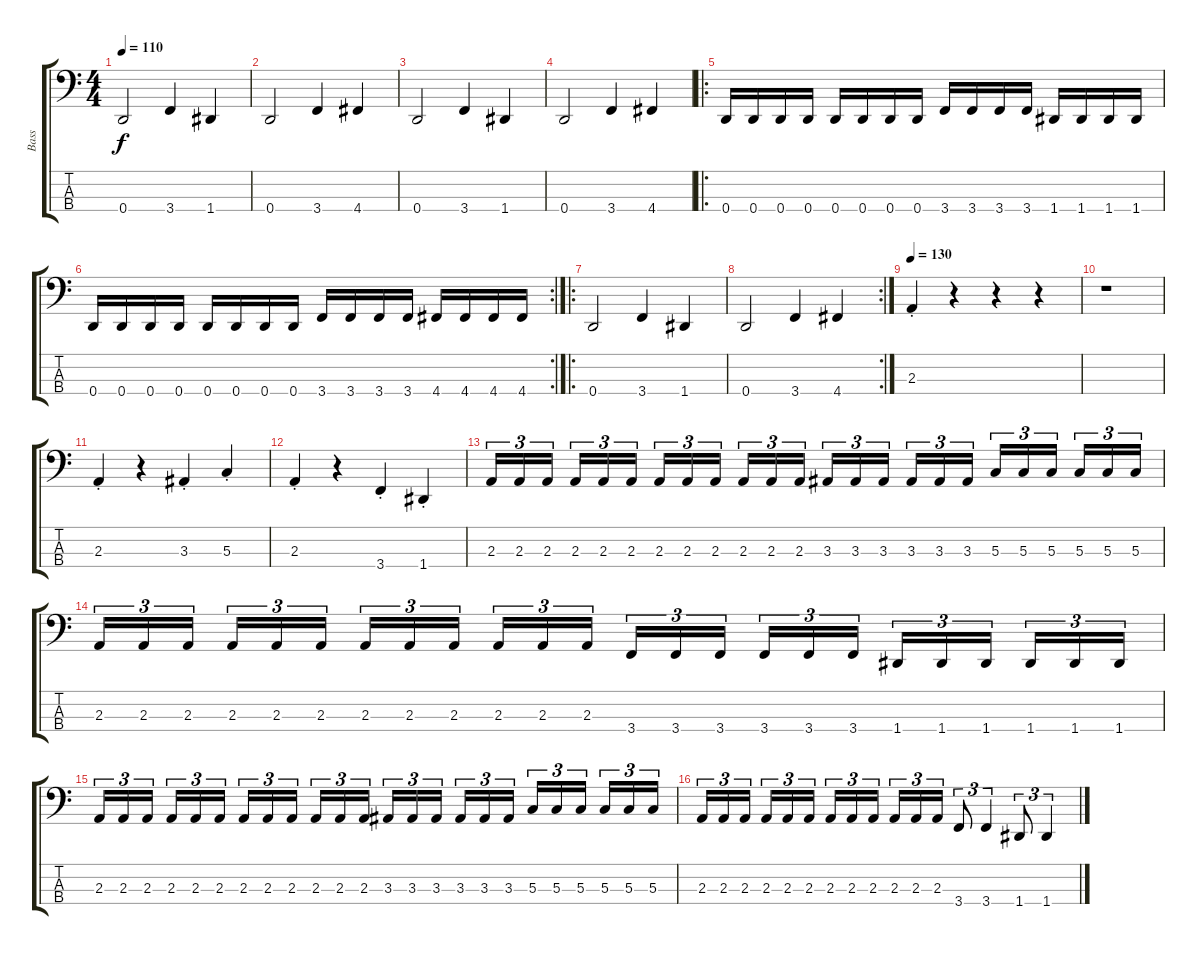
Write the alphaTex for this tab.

\track ("Bass" "Bass") {instrument electricbasspick}
\staff {score tabs}
\tuning (F2 C2 G1 D1) {hide}
\ts (4 4)
\tempo 110
\clef f4
\ks c
0.4.2{dy f} 3.4.4 1.4.4 |
0.4.2 3.4.4 4.4.4 |
0.4.2 3.4.4 1.4.4 |
0.4.2 3.4.4 4.4.4 |
\ro
0.4.16 0.4.16 0.4.16 0.4.16 0.4.16 0.4.16 0.4.16 0.4.16 3.4.16 3.4.16 3.4.16 3.4.16 1.4.16 1.4.16 1.4.16 1.4.16 |
\rc 2
0.4.16 0.4.16 0.4.16 0.4.16 0.4.16 0.4.16 0.4.16 0.4.16 3.4.16 3.4.16 3.4.16 3.4.16 4.4.16 4.4.16 4.4.16 4.4.16 |
\ro
0.4.2 3.4.4 1.4.4 |
\rc 2
0.4.2 3.4.4 4.4.4 |
\tempo 130
2.3{st}.4 r.4 r.4 r.4 |
r.1 |
2.3{st}.4 r.4 3.3{st}.4 5.3{st}.4 |
2.3{st}.4 r.4 3.4{st}.4 1.4{st}.4 |
2.3.16{tu (3 2)} 2.3.16{tu (3 2)} 2.3.16{tu (3 2)} 2.3.16{tu (3 2)} 2.3.16{tu (3 2)} 2.3.16{tu (3 2)} 2.3.16{tu (3 2)} 2.3.16{tu (3 2)} 2.3.16{tu (3 2)} 2.3.16{tu (3 2)} 2.3.16{tu (3 2)} 2.3.16{tu (3 2)} 3.3.16{tu (3 2)} 3.3.16{tu (3 2)} 3.3.16{tu (3 2)} 3.3.16{tu (3 2)} 3.3.16{tu (3 2)} 3.3.16{tu (3 2)} 5.3.16{tu (3 2)} 5.3.16{tu (3 2)} 5.3.16{tu (3 2)} 5.3.16{tu (3 2)} 5.3.16{tu (3 2)} 5.3.16{tu (3 2)} |
2.3.16{tu (3 2)} 2.3.16{tu (3 2)} 2.3.16{tu (3 2)} 2.3.16{tu (3 2)} 2.3.16{tu (3 2)} 2.3.16{tu (3 2)} 2.3.16{tu (3 2)} 2.3.16{tu (3 2)} 2.3.16{tu (3 2)} 2.3.16{tu (3 2)} 2.3.16{tu (3 2)} 2.3.16{tu (3 2)} 3.4.16{tu (3 2)} 3.4.16{tu (3 2)} 3.4.16{tu (3 2)} 3.4.16{tu (3 2)} 3.4.16{tu (3 2)} 3.4.16{tu (3 2)} 1.4.16{tu (3 2)} 1.4.16{tu (3 2)} 1.4.16{tu (3 2)} 1.4.16{tu (3 2)} 1.4.16{tu (3 2)} 1.4.16{tu (3 2)} |
2.3.16{tu (3 2)} 2.3.16{tu (3 2)} 2.3.16{tu (3 2)} 2.3.16{tu (3 2)} 2.3.16{tu (3 2)} 2.3.16{tu (3 2)} 2.3.16{tu (3 2)} 2.3.16{tu (3 2)} 2.3.16{tu (3 2)} 2.3.16{tu (3 2)} 2.3.16{tu (3 2)} 2.3.16{tu (3 2)} 3.3.16{tu (3 2)} 3.3.16{tu (3 2)} 3.3.16{tu (3 2)} 3.3.16{tu (3 2)} 3.3.16{tu (3 2)} 3.3.16{tu (3 2)} 5.3.16{tu (3 2)} 5.3.16{tu (3 2)} 5.3.16{tu (3 2)} 5.3.16{tu (3 2)} 5.3.16{tu (3 2)} 5.3.16{tu (3 2)} |
2.3.16{tu (3 2)} 2.3.16{tu (3 2)} 2.3.16{tu (3 2)} 2.3.16{tu (3 2)} 2.3.16{tu (3 2)} 2.3.16{tu (3 2)} 2.3.16{tu (3 2)} 2.3.16{tu (3 2)} 2.3.16{tu (3 2)} 2.3.16{tu (3 2)} 2.3.16{tu (3 2)} 2.3.16{tu (3 2)} 3.4.8{tu (3 2)} 3.4.4{tu (3 2)} 1.4.8{tu (3 2)} 1.4.4{tu (3 2)}
